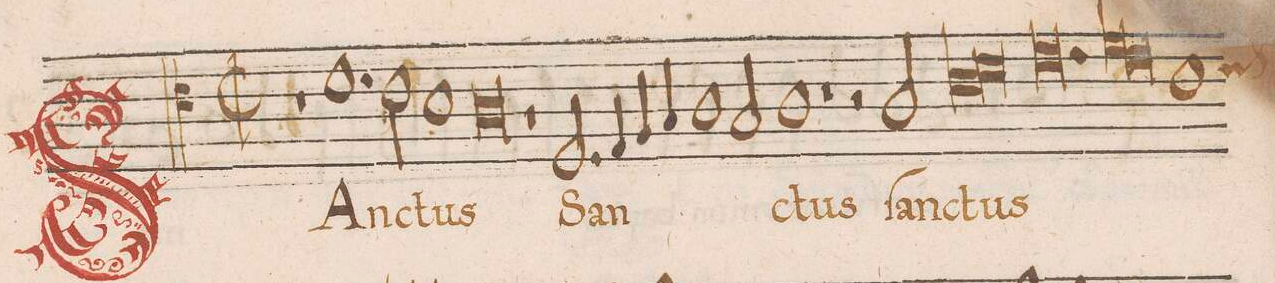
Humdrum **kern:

**kern	**text
*I"CANTVS	*
*clefC4	*
*k[]	*
*met(C|)	*
*M2/1	*
*stria6	*
1r	.
1.d	SAn-
=2-	=2-
2c\	-ctus
1B	.
=3-	=3-
0A	.
=4-	=4-
1r	.
2.D/	San-
4E/	.
=5-	=5-
4F/	.
4G/	.
1A	.
2G/	.
=6-	=6-
1A	-ctus
1r	.
=7-	=7-
2r	.
2A/	ſan-
*lig	*
1c	-ctus
=8-	=8-
1d	.
*Xlig	*
0.e	.
=9-	=9-
=10-	=10-
*lig	*
1f	.
1e	.
*Xlig	*
=11-	=11-
1c	.
*custos:d	*
*-	*-
